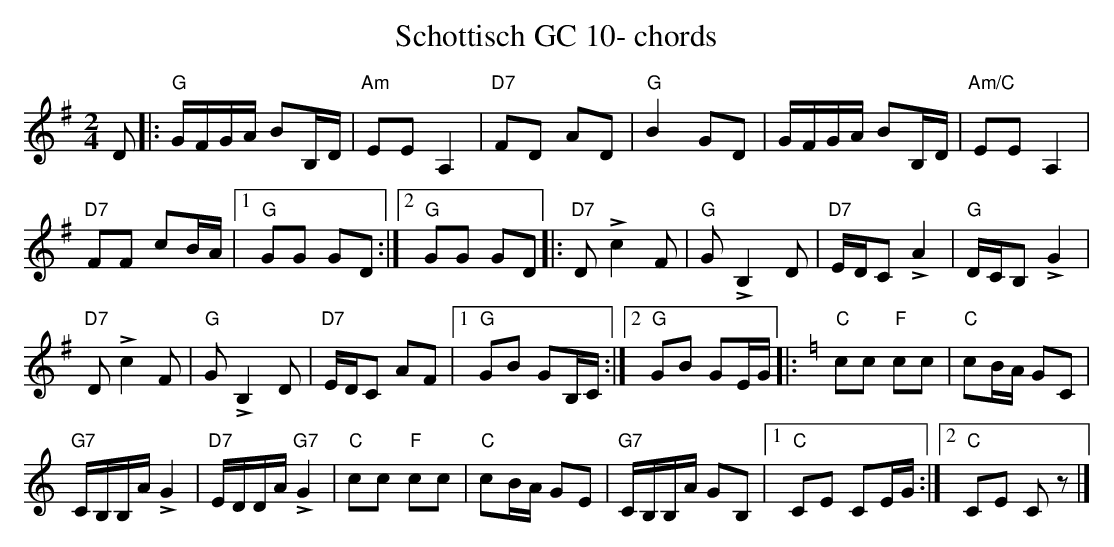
X:1
T:Schottisch GC 10- chords
M:2/4
L:1/16
K:Gmaj%%MIDI gchordon
D2 |: "G"GFGA B2B,D | "Am"E2E2A,4 | "D7"F2D2 A2D2 | "G"B4G2D2 | GFGA B2B,D | "Am/C"E2E2A,4 |
"D7"F2F2 c2BA |1 "G"G2G2 G2D2 :|2 "G"G2G2 G2D2 |: "D7"D2!>!c4F2 | "G"G2!>!B,4D2 | "D7"EDC2 !>!A4 | "G"DCB,2 !>!G4 |
"D7"D2!>!c4F2 | "G"G2!>!B,4D2 | "D7"EDC2 A2F2 |1 "G"G2B2 G2B,C :|2 "G"G2B2 G2EG |: [K:Cmaj] "C"c2c2 "F"c2c2 | "C"c2BA G2C2 |
"G7"CB,B,A !>!G4 | "D7"EDDA "G7"!>!G4 | "C"c2c2 "F"c2c2 | "C"c2BA G2E2 | "G7"CB,B,A G2B,2 |1 "C"C2E2 C2EG :|2 "C"C2E2 C2z2 |]
